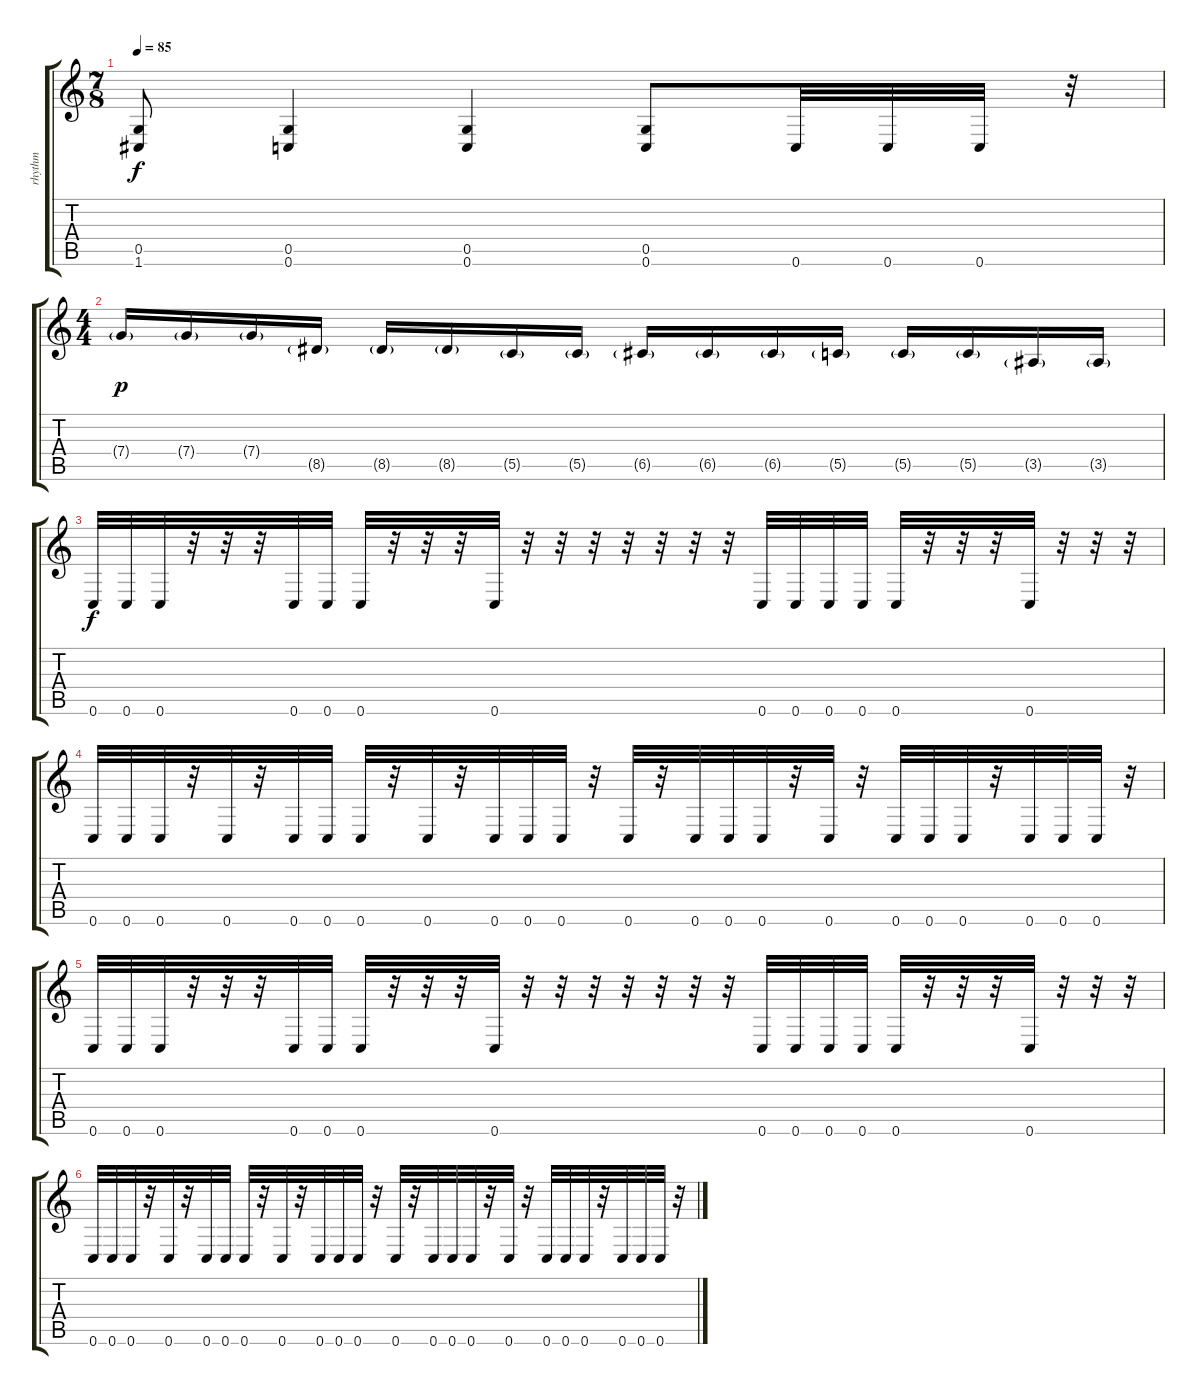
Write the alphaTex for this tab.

\track ("rhythm" "rhythm") {instrument overdrivenguitar}
\staff {score tabs}
\tuning (D4 A3 F3 C3 G2 C2) {hide}
\ts (7 8)
\tempo 85
\clef g2
\ks c
(0.5 1.6).8{dy f} (0.5 0.6).4 (0.5 0.6).4 (0.5 0.6).8 0.6.32 0.6.32 0.6.32 r.32 |
\ts (4 4)
7.4{g}.16{dy p} 7.4{g}.16 7.4{g}.16 8.5{g}.16 8.5{g}.16 8.5{g}.16 5.5{g}.16 5.5{g}.16 6.5{g}.16 6.5{g}.16 6.5{g}.16 5.5{g}.16 5.5{g}.16 5.5{g}.16 3.5{g}.16 3.5{g}.16 |
0.6.32{dy f} 0.6.32 0.6.32 r.32 r.32 r.32 0.6.32 0.6.32 0.6.32 r.32 r.32 r.32 0.6.32 r.32 r.32 r.32 r.32 r.32 r.32 r.32 0.6.32 0.6.32 0.6.32 0.6.32 0.6.32 r.32 r.32 r.32 0.6.32 r.32 r.32 r.32 |
0.6.32 0.6.32 0.6.32 r.32 0.6.32 r.32 0.6.32 0.6.32 0.6.32 r.32 0.6.32 r.32 0.6.32 0.6.32 0.6.32 r.32 0.6.32 r.32 0.6.32 0.6.32 0.6.32 r.32 0.6.32 r.32 0.6.32 0.6.32 0.6.32 r.32 0.6.32 0.6.32 0.6.32 r.32 |
0.6.32 0.6.32 0.6.32 r.32 r.32 r.32 0.6.32 0.6.32 0.6.32 r.32 r.32 r.32 0.6.32 r.32 r.32 r.32 r.32 r.32 r.32 r.32 0.6.32 0.6.32 0.6.32 0.6.32 0.6.32 r.32 r.32 r.32 0.6.32 r.32 r.32 r.32 |
0.6.32 0.6.32 0.6.32 r.32 0.6.32 r.32 0.6.32 0.6.32 0.6.32 r.32 0.6.32 r.32 0.6.32 0.6.32 0.6.32 r.32 0.6.32 r.32 0.6.32 0.6.32 0.6.32 r.32 0.6.32 r.32 0.6.32 0.6.32 0.6.32 r.32 0.6.32 0.6.32 0.6.32 r.32
